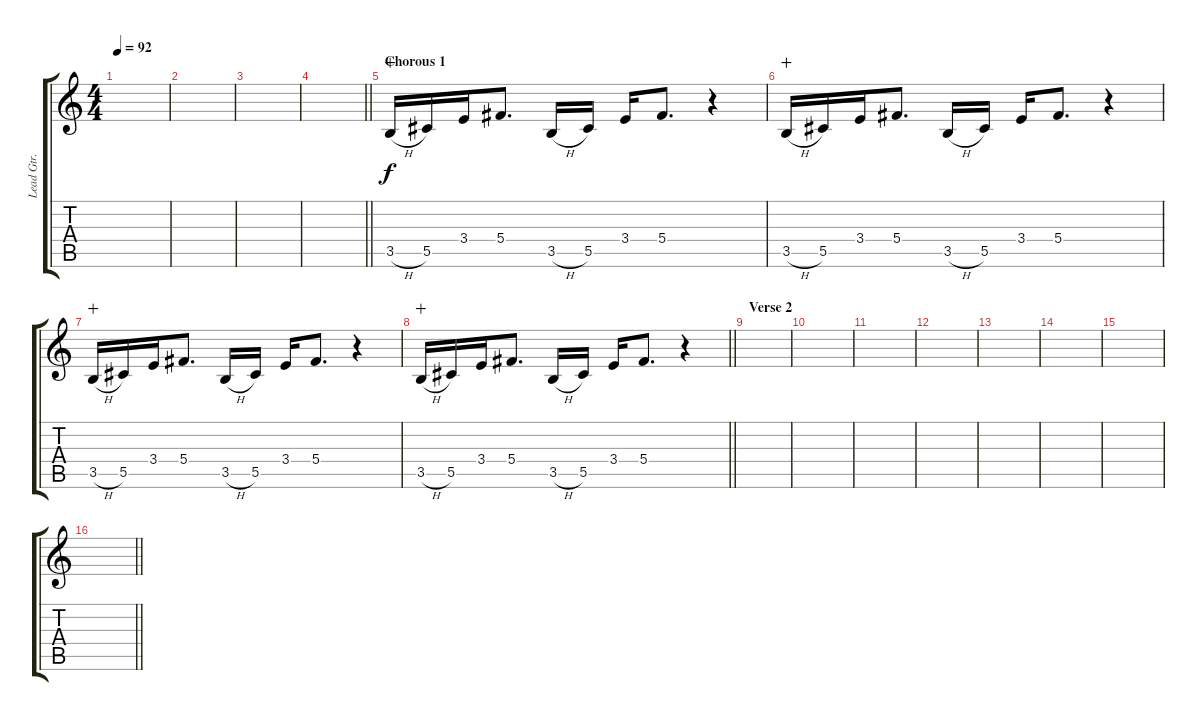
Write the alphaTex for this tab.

\track ("Lead Gtr." "Lead Gtr.") {instrument distortionguitar}
\staff {score tabs}
\tuning (Eb4 Bb3 Gb3 Db3 Ab2 Db2) {hide}
\ts (4 4)
\section ("" "")
\tempo 92
\clef g2
\ks c
|
|
|
\barLineRight lightlight
|
\section ("" "Chorous 1")
3.5{h}.16{wahc} 5.5.16 3.4.16 5.4.8{d} 3.5{h}.16 5.5.16 3.4.16 5.4.8{d} r.4 |
3.5{h}.16{wahc} 5.5.16 3.4.16 5.4.8{d} 3.5{h}.16 5.5.16 3.4.16 5.4.8{d} r.4 |
3.5{h}.16{wahc} 5.5.16 3.4.16 5.4.8{d} 3.5{h}.16 5.5.16 3.4.16 5.4.8{d} r.4 |
\barLineRight lightlight
3.5{h}.16{wahc} 5.5.16 3.4.16 5.4.8{d} 3.5{h}.16 5.5.16 3.4.16 5.4.8{d} r.4 |
\section ("" "Verse 2")
|
|
|
|
|
|
|
\barLineRight lightlight
